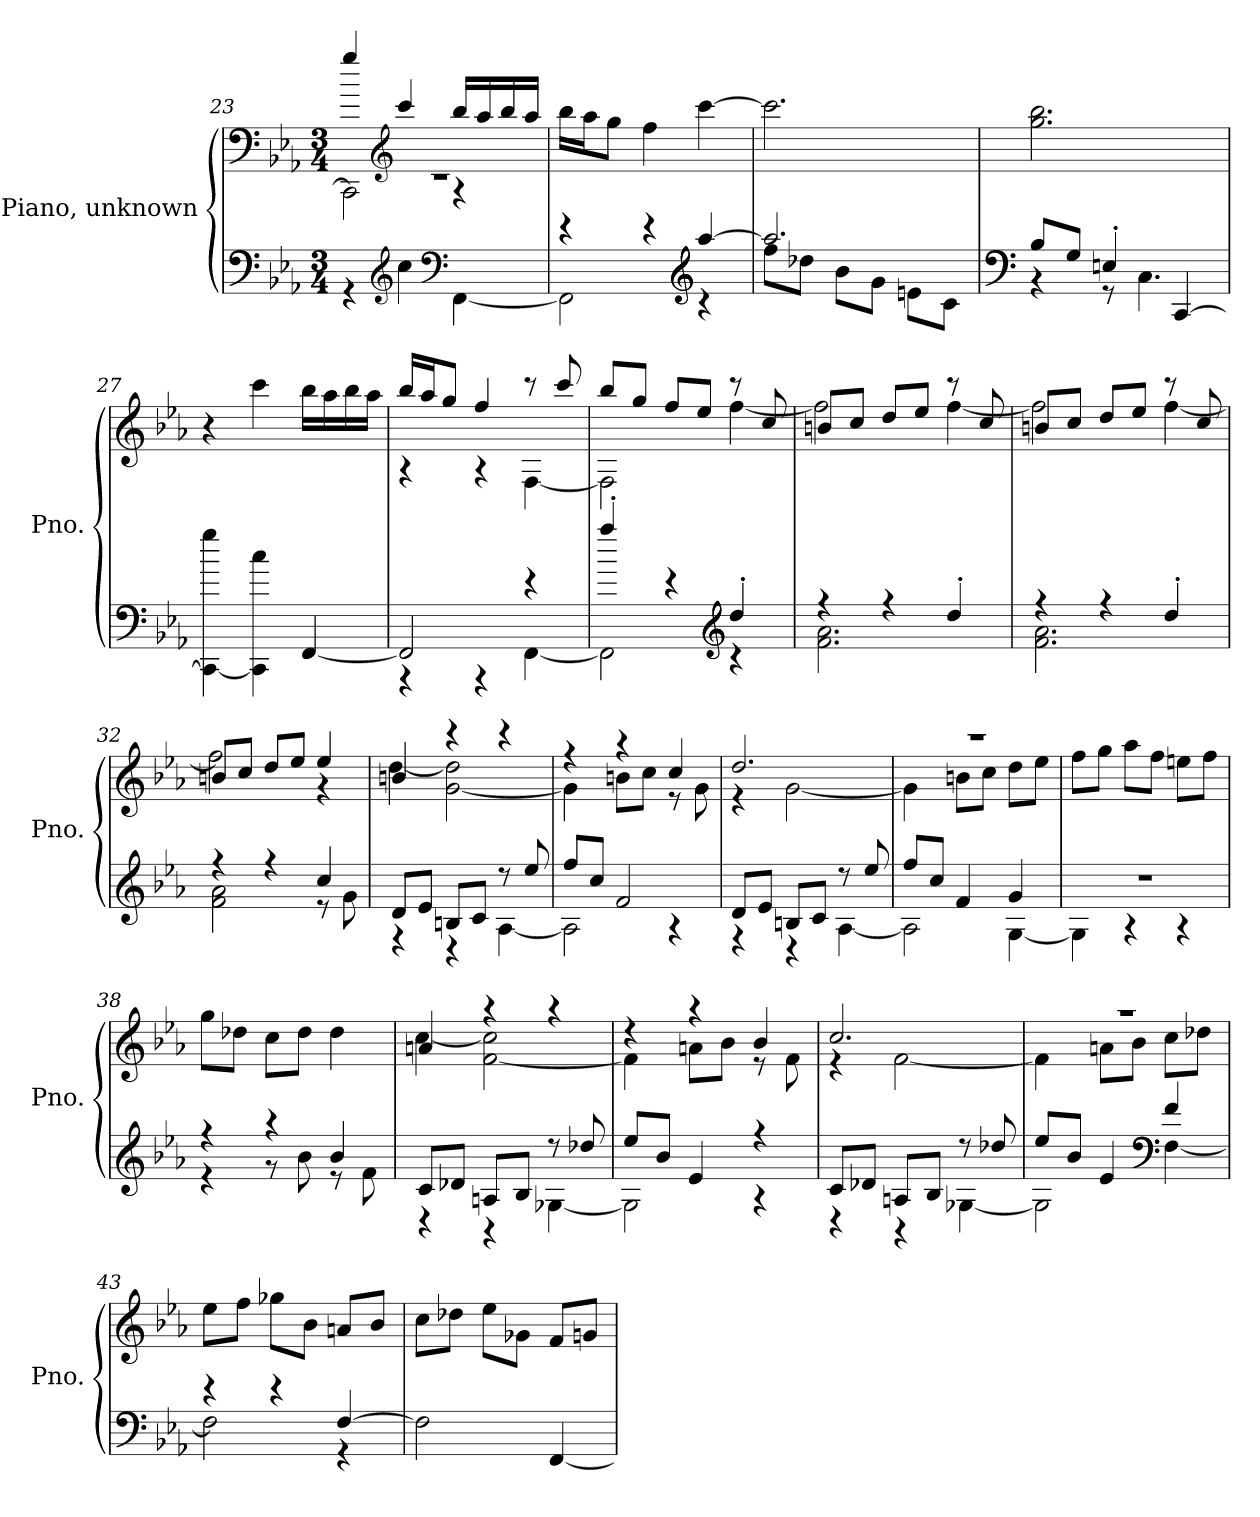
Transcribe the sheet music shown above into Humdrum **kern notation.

**kern	**kern
*part1	*part1
*staff2	*staff1
*I"Piano, unknown	*
*I'Pno.	*
*clefF4	*clefF4
*k[b-e-a-]	*k[b-e-a-]
*M3/4	*M3/4
=23	=23
*^	*^
2.r	4r	4gg/	2CC\]
*clefG2	*	*clefG2	*
.	4cc\	4ccc/	.
*clefF4	*	*	*
.	[4FF\	16bb-/LL	4r
.	.	16aa-/	.
.	.	16bb-/	.
.	.	16aa-/JJ	.
*	*	*v	*v
=24	=24	=24
4r	2FF\]	16bb-\LL
.	.	16aa-\J
.	.	8gg\J
4r	.	4ff\
*clefG2	*	*
[4aa-/	4r	[4ccc\
!!LO:LB:g=z
=25	=25	=25
2.aa-/]	8ff\L	2.ccc\]
.	8dd-X\J	.
.	8b-\L	.
.	8g\J	.
.	8en\L	.
.	8c\J	.
=26	=26	=26
*clefF4	*	*
8B-/L	4r	2.gg\ 2.bb-\
8G/J	.	.
4En'/	8r	.
.	4.C\	.
[4CC/	.	.
*v	*v	*
=27	=27
4CC\_ 4gg\	4r
4CC\] 4cc\	4ccc\
[4FF/	16bb-\LL
.	16aa-\
.	16bb-\
.	16aa-\JJ
=28	=28
*^	*^
2FF/]	4r	16bb-/LL	4r
.	.	16aa-/J	.
.	.	8gg/J	.
.	4r	4ff/	4r
4r	[4FF\	8r	[4F\
.	.	8ccc/	.
=29	=29	=29	=29
4aa-'/	2FF\]	8bb-/L	2F\]
.	.	8gg/J	.
4r	.	8ff/L	.
.	.	8ee-/J	.
*clefG2	*	*	*
4dd'/	4r	8r	[4ff\
.	.	8cc/	.
!!LO:PB:g=z	!!
=30	=30	=30	=30
4r	2.f\ 2.a-\	8bn/L	2ff\]
.	.	8cc/J	.
4r	.	8dd/L	.
.	.	8ee-/J	.
4dd'/	.	8r	[4ff\
.	.	8cc/	.
=31	=31	=31	=31
4r	2.f\ 2.a-\	8bn/L	2ff\]
.	.	8cc/J	.
4r	.	8dd/L	.
.	.	8ee-/J	.
4dd'/	.	8r	[4ff\
.	.	8cc/	.
=32	=32	=32	=32
4r	2f\ 2a-\	8bn/L	2ff\]
.	.	8cc/J	.
4r	.	8dd/L	.
.	.	8ee-/J	.
4cc/	8r	4ee-/	4r
.	8g\	.	.
=33	=33	=33	=33
8d/L	4r	4bn/	[4dd\
8e-/J	.	.	.
8Bn/L	4r	4r	[2g\ 2dd\]
8c/J	.	.	.
8r	[4A-\	4r	.
8ee-/	.	.	.
=34	=34	=34	=34
8ff/L	2A-\]	4r	4g\]
8cc/J	.	.	.
2f/	.	4r	8bn\L
.	.	.	8cc\J
.	4r	4cc/	8r
.	.	.	8g\
!!LO:LB:g=z	!!
=35	=35	=35	=35
8d/L	4r	2.dd/	4r
8e-/J	.	.	.
8Bn/L	4r	.	[2g\
8c/J	.	.	.
8r	[4A-\	.	.
8ee-/	.	.	.
=36	=36	=36	=36
8ff/L	2A-\]	2.r	4g\]
8cc/J	.	.	.
4f/	.	.	8bn\L
.	.	.	8cc\J
4g/	[4G\	.	8dd\L
.	.	.	8ee-\J
*	*	*v	*v
=37	=37	=37
2.r	4G\]	8ff\L
.	.	8gg\J
.	4r	8aa-\L
.	.	8ff\J
.	4r	8een\L
.	.	8ff\J
=38	=38	=38
4r	4r	8gg\L
.	.	8dd-X\J
4r	8r	8cc\L
.	8b-\	8dd-\J
4b-/	8r	4dd-\
.	8f\	.
=39	=39	=39
*	*	*^
8c/L	4r	4an/	[4cc\
8d-X/J	.	.	.
8An/L	4r	4r	[2f\ 2cc\]
8B-/J	.	.	.
8r	[4G-X\	4r	.
8dd-X/	.	.	.
!!LO:LB:g=z	!!
=40	=40	=40	=40
8ee-/L	2G-\]	4r	4f\]
8b-/J	.	.	.
4e-/	.	4r	8an\L
.	.	.	8b-\J
4r	4r	4b-/	8r
.	.	.	8f\
=41	=41	=41	=41
8c/L	4r	2.cc/	4r
8d-X/J	.	.	.
8An/L	4r	.	[2f\
8B-/J	.	.	.
8r	[4G-X\	.	.
8dd-X/	.	.	.
=42	=42	=42	=42
8ee-/L	2G-\]	2.r	4f\]
8b-/J	.	.	.
4e-/	.	.	8an\L
.	.	.	8b-\J
*clefF4	*	*	*
4f/	[4F\	.	8cc\L
.	.	.	8dd-X\J
*	*	*v	*v
=43	=43	=43
4r	2F\]	8ee-\L
.	.	8ff\J
4r	.	8gg-X\L
.	.	8b-\J
[4F/	4r	8an/L
.	.	8b-/J
*v	*v	*
=44	=44
2F\]	8cc\L
.	8dd-X\J
.	8ee-\L
.	8g-X\J
[4FF/	8f/L
.	8gn/J
=	=
*-	*-
